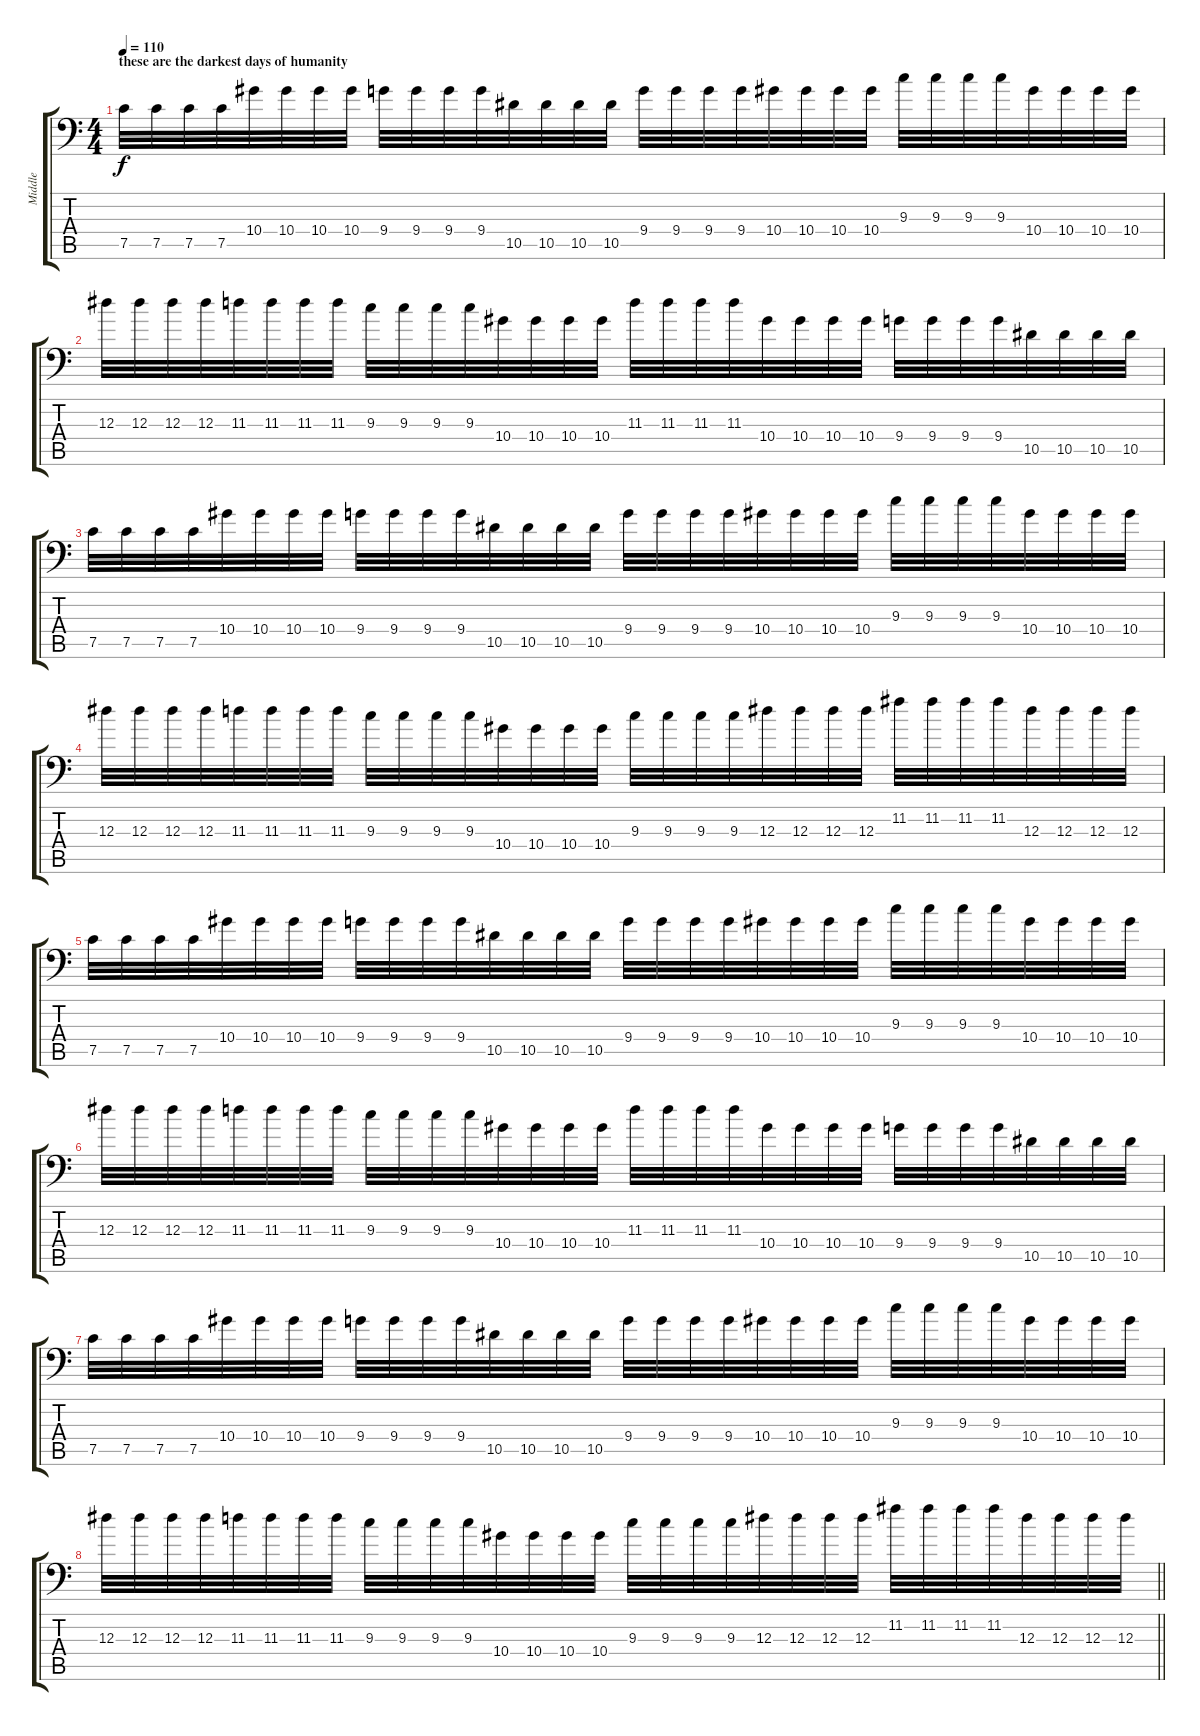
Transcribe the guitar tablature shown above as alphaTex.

\track ("Middle" "Middle") {instrument overdrivenguitar}
\staff {score tabs}
\tuning (C4 G3 Eb3 Bb2 F2 Bb1) {hide}
\ts (4 4)
\section ("" "these are the darkest days of humanity")
\tempo 110
\clef f4
\ks c
7.5.32{dy f} 7.5.32 7.5.32 7.5.32 10.4.32 10.4.32 10.4.32 10.4.32 9.4.32 9.4.32 9.4.32 9.4.32 10.5.32 10.5.32 10.5.32 10.5.32 9.4.32 9.4.32 9.4.32 9.4.32 10.4.32 10.4.32 10.4.32 10.4.32 9.3.32 9.3.32 9.3.32 9.3.32 10.4.32 10.4.32 10.4.32 10.4.32 |
12.3.32 12.3.32 12.3.32 12.3.32 11.3.32 11.3.32 11.3.32 11.3.32 9.3.32 9.3.32 9.3.32 9.3.32 10.4.32 10.4.32 10.4.32 10.4.32 11.3.32 11.3.32 11.3.32 11.3.32 10.4.32 10.4.32 10.4.32 10.4.32 9.4.32 9.4.32 9.4.32 9.4.32 10.5.32 10.5.32 10.5.32 10.5.32 |
7.5.32 7.5.32 7.5.32 7.5.32 10.4.32 10.4.32 10.4.32 10.4.32 9.4.32 9.4.32 9.4.32 9.4.32 10.5.32 10.5.32 10.5.32 10.5.32 9.4.32 9.4.32 9.4.32 9.4.32 10.4.32 10.4.32 10.4.32 10.4.32 9.3.32 9.3.32 9.3.32 9.3.32 10.4.32 10.4.32 10.4.32 10.4.32 |
12.3.32 12.3.32 12.3.32 12.3.32 11.3.32 11.3.32 11.3.32 11.3.32 9.3.32 9.3.32 9.3.32 9.3.32 10.4.32 10.4.32 10.4.32 10.4.32 9.3.32 9.3.32 9.3.32 9.3.32 12.3.32 12.3.32 12.3.32 12.3.32 11.2.32 11.2.32 11.2.32 11.2.32 12.3.32 12.3.32 12.3.32 12.3.32 |
7.5.32 7.5.32 7.5.32 7.5.32 10.4.32 10.4.32 10.4.32 10.4.32 9.4.32 9.4.32 9.4.32 9.4.32 10.5.32 10.5.32 10.5.32 10.5.32 9.4.32 9.4.32 9.4.32 9.4.32 10.4.32 10.4.32 10.4.32 10.4.32 9.3.32 9.3.32 9.3.32 9.3.32 10.4.32 10.4.32 10.4.32 10.4.32 |
12.3.32 12.3.32 12.3.32 12.3.32 11.3.32 11.3.32 11.3.32 11.3.32 9.3.32 9.3.32 9.3.32 9.3.32 10.4.32 10.4.32 10.4.32 10.4.32 11.3.32 11.3.32 11.3.32 11.3.32 10.4.32 10.4.32 10.4.32 10.4.32 9.4.32 9.4.32 9.4.32 9.4.32 10.5.32 10.5.32 10.5.32 10.5.32 |
7.5.32 7.5.32 7.5.32 7.5.32 10.4.32 10.4.32 10.4.32 10.4.32 9.4.32 9.4.32 9.4.32 9.4.32 10.5.32 10.5.32 10.5.32 10.5.32 9.4.32 9.4.32 9.4.32 9.4.32 10.4.32 10.4.32 10.4.32 10.4.32 9.3.32 9.3.32 9.3.32 9.3.32 10.4.32 10.4.32 10.4.32 10.4.32 |
\barLineRight lightlight
12.3.32 12.3.32 12.3.32 12.3.32 11.3.32 11.3.32 11.3.32 11.3.32 9.3.32 9.3.32 9.3.32 9.3.32 10.4.32 10.4.32 10.4.32 10.4.32 9.3.32 9.3.32 9.3.32 9.3.32 12.3.32 12.3.32 12.3.32 12.3.32 11.2.32 11.2.32 11.2.32 11.2.32 12.3.32 12.3.32 12.3.32 12.3.32
